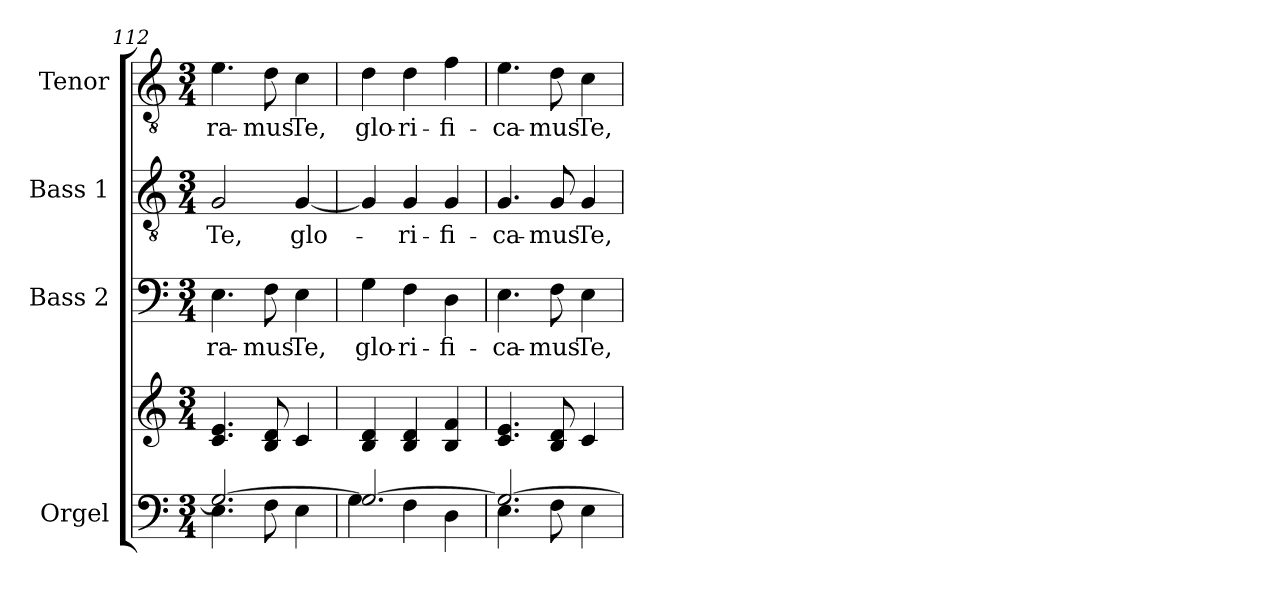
**kern	**kern	**kern	**text	**kern	**text	**kern	**text
*part4	*part4	*part3	*part3	*part2	*part2	*part1	*part1
*staff5	*staff4	*staff3	*staff3	*staff2	*staff2	*staff1	*staff1
*I"Orgel	*	*I"Bass 2	*	*I"Bass 1	*	*I"Tenor	*
*I'Org.	*	*I'B. 2	*	*I'B. 1	*	*I'T.	*
*clefF4	*clefG2	*clefF4	*	*clefGv2	*	*clefGv2	*
*k[]	*k[]	*k[]	*	*k[]	*	*k[]	*
*C:	*C:	*C:	*	*C:	*	*C:	*
*M3/4	*M3/4	*M3/4	*	*M3/4	*	*M3/4	*
=112	=112	=112	=112	=112	=112	=112	=112
*^	*	*	*	*	*	*	*
!	!	!	!	!LO:LY:b	!	!LO:LY:b	!	!LO:LY:b
2.G/_	4.E\	4.c/ 4.e/	4.E\	-ra-	2G/	Te,	4.e\	-ra-
!	!	!	!	!LO:LY:b	!	!	!	!LO:LY:b
.	8F\	8B/ 8d/	8F\	-mus	.	.	8d\	-mus
!	!	!	!	!LO:LY:b	!	!LO:LY:b	!	!LO:LY:b
.	4E\	4c/	4E\	Te,	[4G/	glo-	4c\	Te,
=113	=113	=113	=113	=113	=113	=113	=113	=113
!	!	!	!	!LO:LY:b	!	!	!	!LO:LY:b
2.G/_	4G\	4B/ 4d/	4G\	glo-	4G/]	.	4d\	glo-
!	!	!	!	!LO:LY:b	!	!LO:LY:b	!	!LO:LY:b
.	4F\	4B/ 4d/	4F\	-ri-	4G/	-ri-	4d\	-ri-
!	!	!	!	!LO:LY:b	!	!LO:LY:b	!	!LO:LY:b
.	4D\	4B/ 4f/	4D\	-fi-	4G/	-fi-	4f\	-fi-
=114	=114	=114	=114	=114	=114	=114	=114	=114
!	!	!	!	!LO:LY:b	!	!LO:LY:b	!	!LO:LY:b
2.G/_	4.E\	4.c/ 4.e/	4.E\	-ca-	4.G/	-ca-	4.e\	-ca-
!	!	!	!	!LO:LY:b	!	!LO:LY:b	!	!LO:LY:b
.	8F\	8B/ 8d/	8F\	-mus	8G/	-mus	8d\	-mus
!	!	!	!	!LO:LY:b	!	!LO:LY:b	!	!LO:LY:b
.	4E\	4c/	4E\	Te,	4G/	Te,	4c\	Te,
*v	*v	*	*	*	*	*	*	*
=	=	=	=	=	=	=	=
*-	*-	*-	*-	*-	*-	*-	*-
